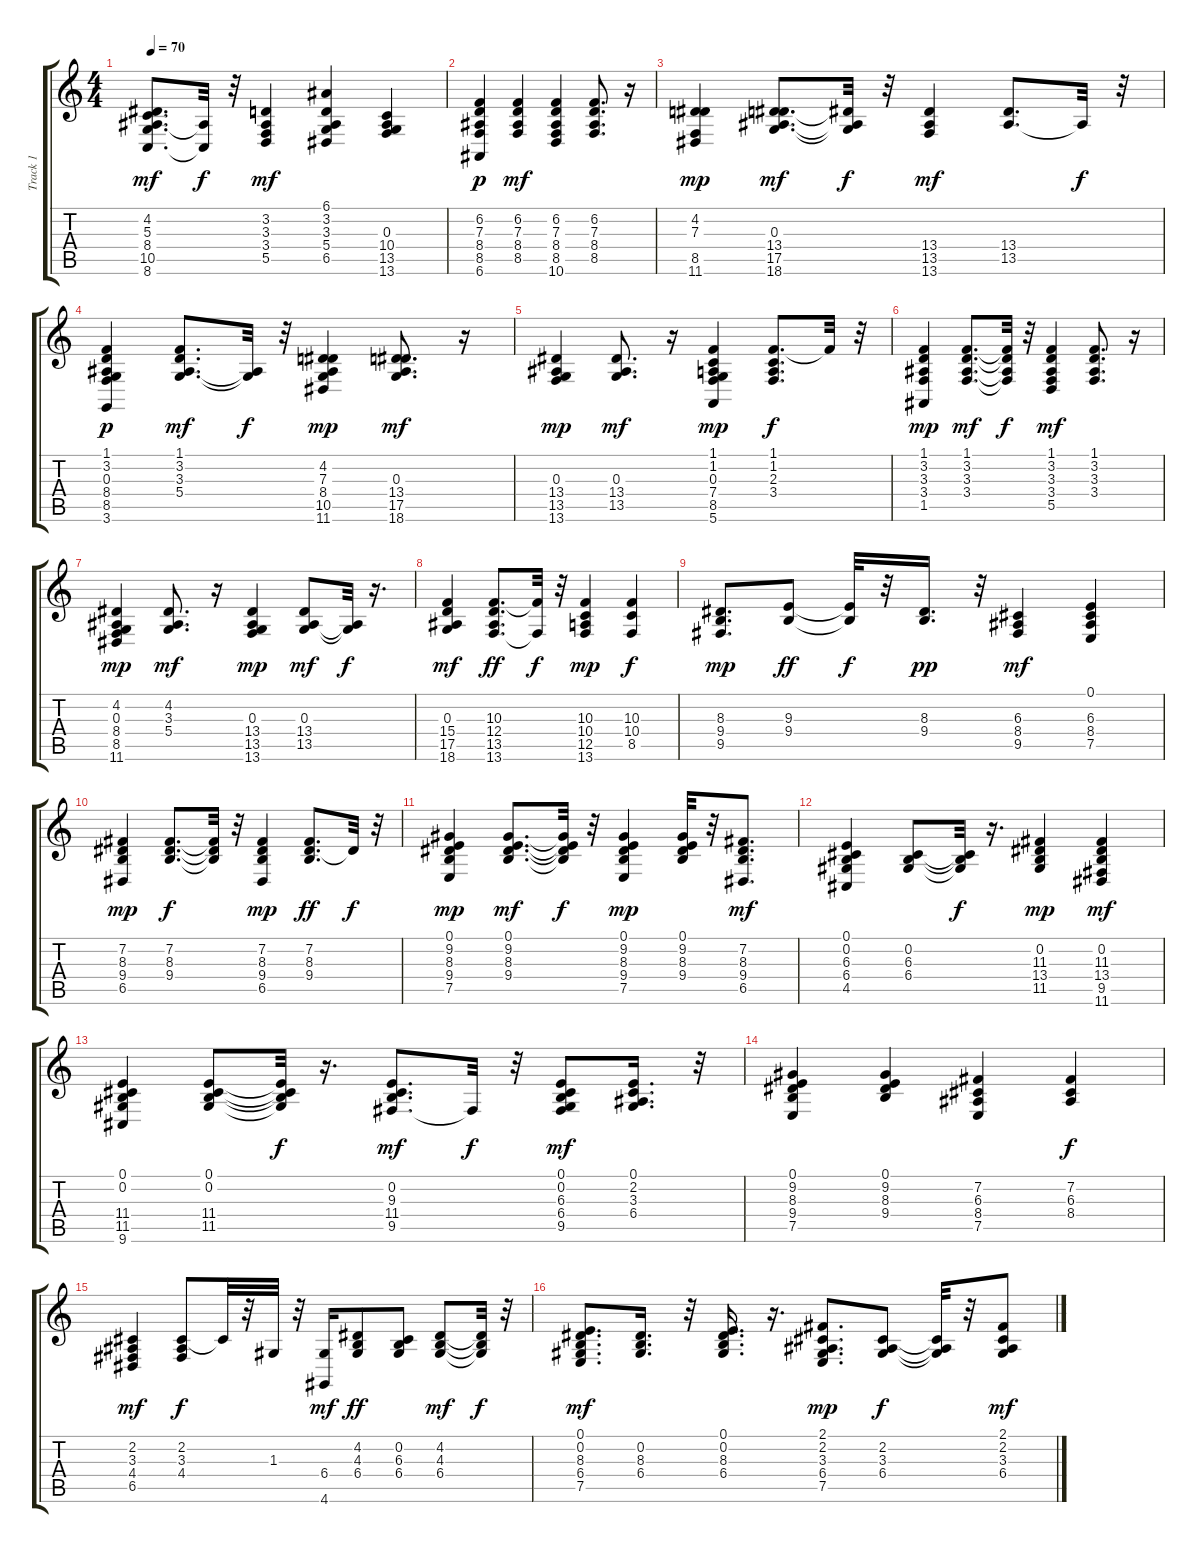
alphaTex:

\track ("Track 1" "Track 1") {instrument fx1rain}
\staff {score tabs}
\tuning (E4 B3 G3 D3 A2 E2) {hide}
\ts (4 4)
\tempo 70
\clef g2
\ks c
(4.2 5.3 8.4 10.5 8.6).8{d dy mf} (8.4{t} 8.6{t}).32{dy f} r.32 (3.2 3.3 3.4 5.5).4{dy mf} (6.1 3.2 3.3 5.4 6.5).4 (0.3 10.4 13.5 13.6).4 |
(6.2 7.3 8.4 8.5 6.6).4{dy p} (6.2 7.3 8.4 8.5).4{dy mf} (6.2 7.3 8.4 8.5 10.6).4 (6.2 7.3 8.4 8.5).8{d} r.16 |
(4.2 7.3 8.5 11.6).4{dy mp} (0.3 13.4 17.5 18.6).8{d dy mf} (0.3{t} 13.4{t} 18.6{t}).32{dy f} r.32 (13.4 13.5 13.6).4{dy mf} (13.4 13.5).8{d} 13.5{t}.32{dy f} r.32 |
(1.1 3.2 0.3 8.4 8.5 3.6).4{dy p} (1.1 3.2 3.3 5.4).8{d dy mf} (3.3{t} 5.4{t}).32{dy f} r.32 (4.2 7.3 8.4 10.5 11.6).4{dy mp} (0.3 13.4 17.5 18.6).8{d dy mf} r.16 |
(0.3 13.4 13.5 13.6).4{dy mp} (0.3 13.4 13.5).8{d dy mf} r.16 (1.1 1.2 0.3 7.4 8.5 5.6).4{dy mp} (1.1 1.2 2.3 3.4).8{d dy f} 1.1{t}.32 r.32 |
(1.1 3.2 3.3 3.4 1.5).4{dy mp} (1.1 3.2 3.3 3.4).8{d dy mf} (1.1{t} 3.2{t} 3.3{t} 3.4{t}).32{dy f} r.32 (1.1 3.2 3.3 3.4 5.5).4{dy mf} (1.1 3.2 3.3 3.4).8{d} r.16 |
(4.2 0.3 8.4 8.5 11.6).4{dy mp} (4.2 3.3 5.4).8{d dy mf} r.16 (0.3 13.4 13.5 13.6).4{dy mp} (0.3 13.4 13.5).8{dy mf} (0.3{t} 13.5{t}).32{dy f} r.16{d} |
(0.3 15.4 17.5 18.6).4{dy mf} (10.3 12.4 13.5 13.6).8{d dy ff} (10.3{t} 13.6{t}).32{dy f} r.32 (10.3 10.4 12.5 13.6).4{dy mp} (10.3 10.4 8.5).4{dy f} |
(8.3 9.4 9.5).8{d dy mp} (9.3 9.4).8{dy ff} (9.3{t} 9.4{t}).32{dy f} r.32 (8.3 9.4).16{d dy pp} r.32 (6.3 8.4 9.5).4{dy mf} (0.1 6.3 8.4 7.5).4 |
(7.2 8.3 9.4 6.5).4{dy mp} (7.2 8.3 9.4).8{d dy f} (7.2{t} 8.3{t} 9.4{t}).32 r.32 (7.2 8.3 9.4 6.5).4{dy mp} (7.2 8.3 9.4).8{d dy ff} 8.3{t}.32{dy f} r.32 |
(0.1 9.2 8.3 9.4 7.5).4{dy mp} (0.1 9.2 8.3 9.4).8{d dy mf} (0.1{t} 9.2{t} 8.3{t} 9.4{t}).32{dy f} r.32 (0.1 9.2 8.3 9.4 7.5).4{dy mp} (0.1 9.2 8.3 9.4).32 r.32 (7.2 8.3 9.4 6.5).8{d dy mf} |
(0.1 0.2 6.3 6.4 4.5).4 (0.2 6.3 6.4).8 (0.2{t} 6.3{t} 6.4{t}).32{dy f} r.16{d} (0.2 11.3 13.4 11.5).4{dy mp} (0.2 11.3 13.4 9.5 11.6).4{dy mf} |
(0.1 0.2 11.4 11.5 9.6).4 (0.1 0.2 11.4 11.5).8 (0.1{t} 0.2{t} 11.4{t} 11.5{t}).32{dy f} r.16{d} (0.2 9.3 11.4 9.5).8{d dy mf} 9.5{t}.32{dy f} r.32 (0.1 0.2 6.3 6.4 9.5).8{dy mf} (0.1 2.2 3.3 6.4).16{d} r.32 |
(0.1 9.2 8.3 9.4 7.5).4 (0.1 9.2 8.3 9.4).4 (7.2 6.3 8.4 7.5).4 (7.2 6.3 8.4).4{dy f} |
(2.2 3.3 4.4 6.5).4{dy mf} (2.2 3.3 4.4).8{dy f} 2.2{t}.32 r.32 1.3.32 r.32 (6.4 4.6).16{dy mf} (4.2 4.3 6.4).8{dy ff} (0.2 6.3 6.4).8 (4.2 4.3 6.4).8{dy mf} (4.2{t} 4.3{t} 6.4{t}).32{dy f} r.32 |
(0.1 0.2 8.3 6.4 7.5).8{d dy mf} (0.2 8.3 6.4).16{d} r.32 (0.1 0.2 8.3 6.4).16{d} r.16{d} (2.1 2.2 3.3 6.4 7.5).8{d dy mp} (2.2 3.3 6.4).8{dy f} (2.2{t} 3.3{t} 6.4{t}).32 r.32 (2.1 2.2 3.3 6.4).8{dy mf}
